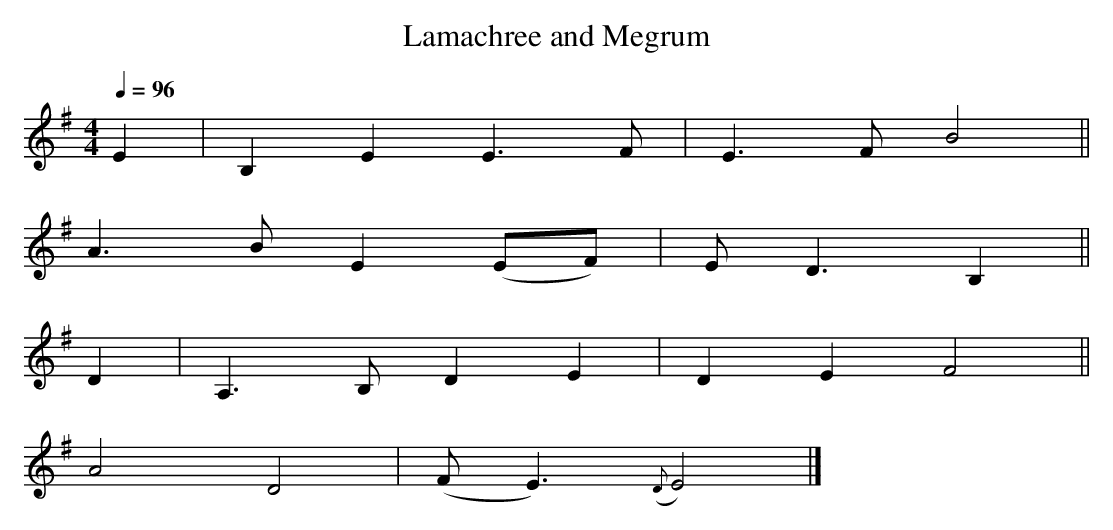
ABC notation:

X:1
T:Lamachree and Megrum
M:4/4
L:1/4
Q:1/4=96
K:EMin
E|B,E   E>F    |E>F       B2 ||
  A>B   E(E/F/)|E<D       B, ||
D|A,>B, DE     |DE        F2 ||
  A2    D2     |(F<E) ({D}E2)|]
